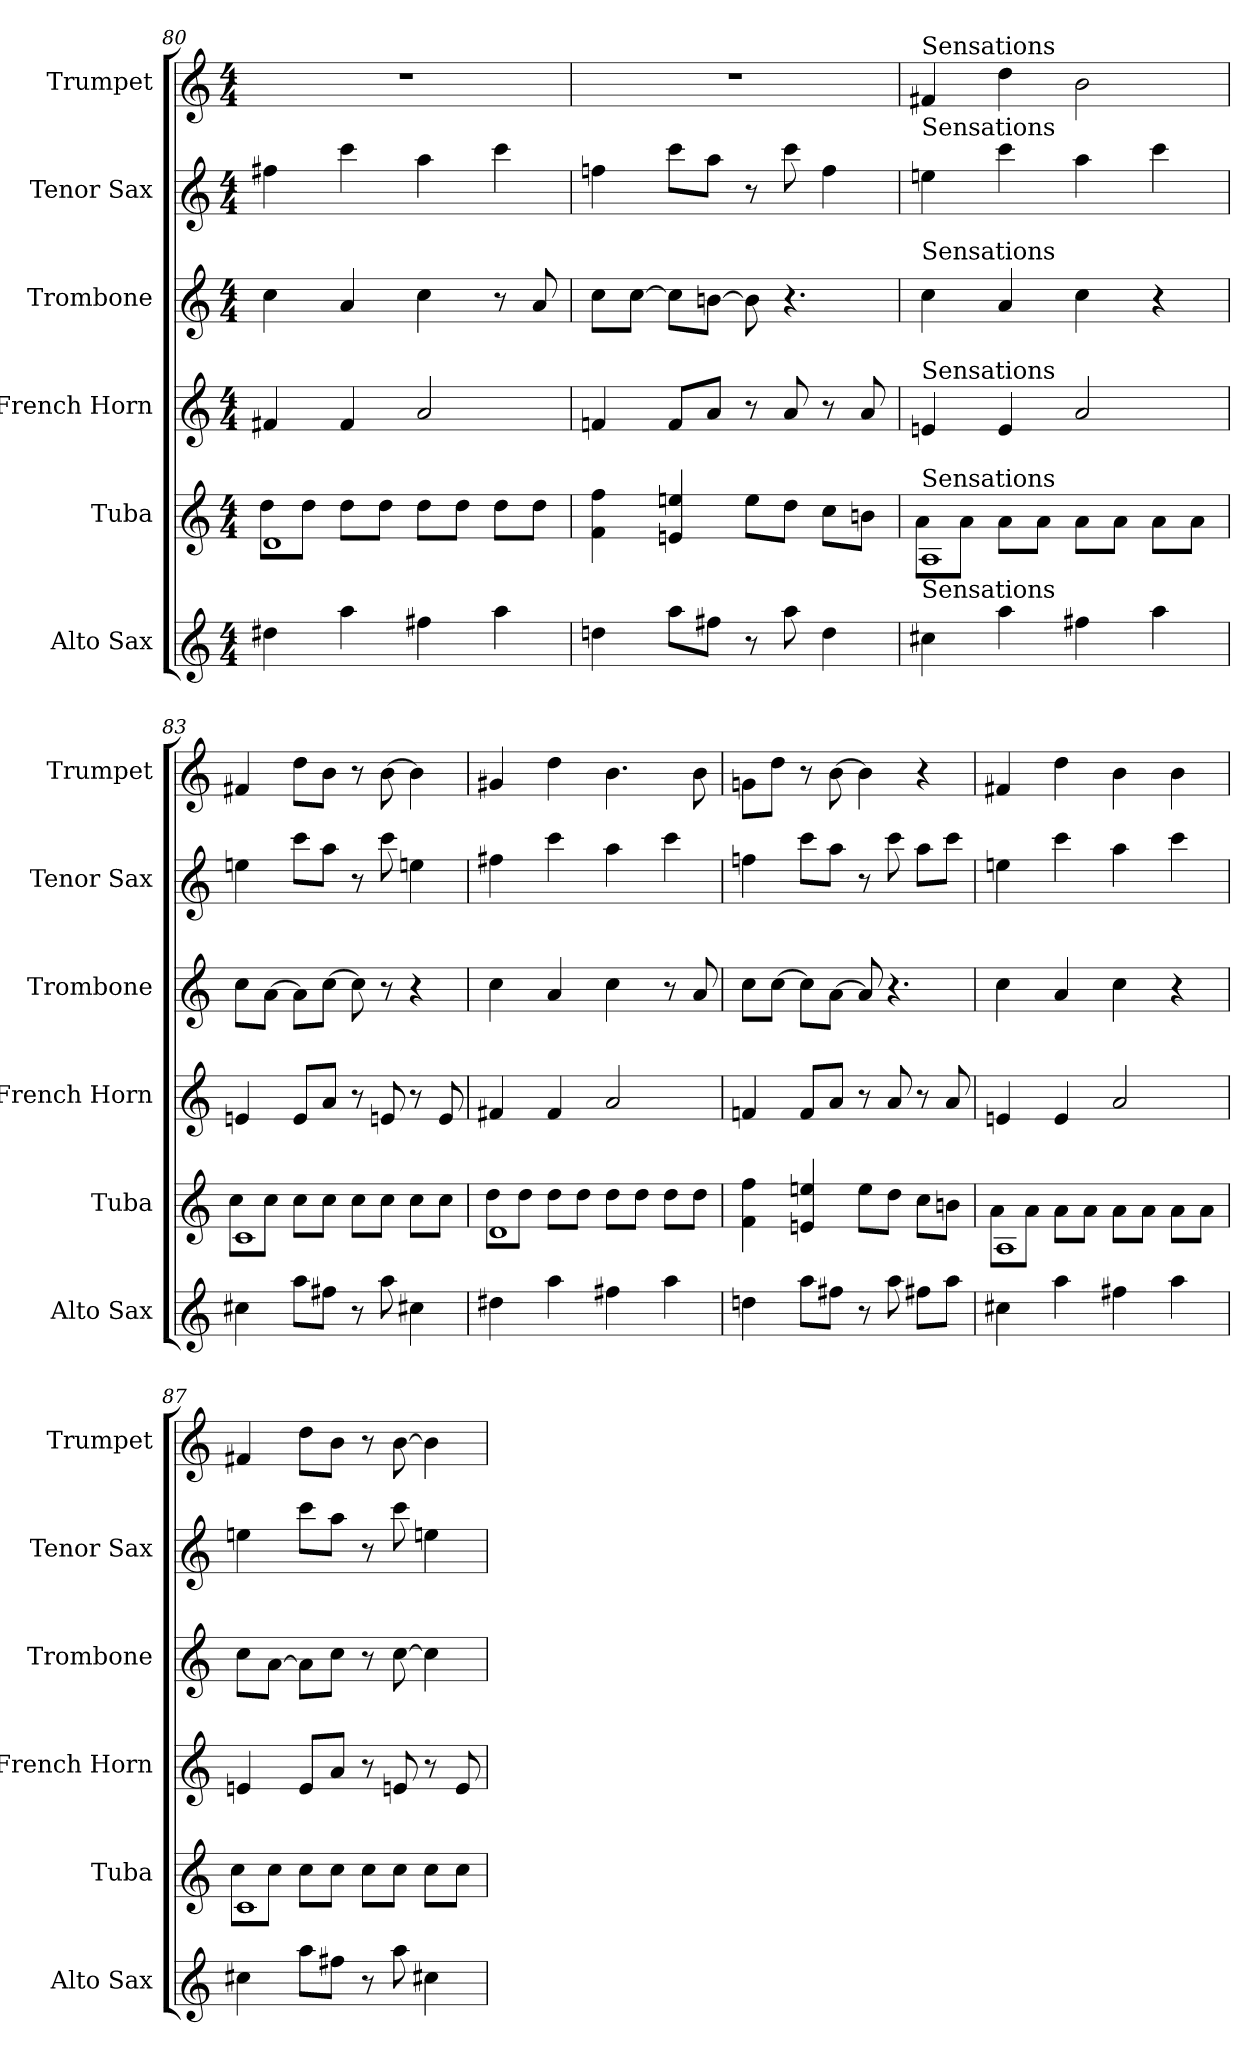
**kern	**kern	**kern	**kern	**kern	**kern
*part6	*part5	*part4	*part3	*part2	*part1
*staff6	*staff5	*staff4	*staff3	*staff2	*staff1
*I"Alto Sax	*I"Tuba	*I"French Horn	*I"Trombone	*I"Tenor Sax	*I"Trumpet
*I'Alto Sax	*I'Tuba	*I'French Horn	*I'Trombone	*I'Tenor Sax	*I'Trumpet
*clefG2	*clefG2	*clefG2	*clefG2	*clefG2	*clefG2
*ITrd5c9	*ITrd15c26	*ITrd8c14	*ITrd8c14	*ITrd8c14	*ITrd1c2
*M4/4	*M4/4	*M4/4	*M4/4	*M4/4	*M4/4
=80	=80	=80	=80	=80	=80
*	*^	*	*	*	*
4f#X	1DD	8DL	4F#X	4c	4f#X	1r
.	.	8DJ	.	.	.	.
4cc	.	8DL	4F#	4A	4cc	.
.	.	8DJ	.	.	.	.
4an	.	8DL	2A	4c	4a	.
.	.	8DJ	.	.	.	.
4cc	.	8DL	.	8r	4cc	.
.	.	8DJ	.	8A	.	.
*	*v	*v	*	*	*	*
=81	=81	=81	=81	=81	=81
4fn	4FF 4F	4Fn	8cL	4fn	1r
.	.	.	[8cJ	.	.
8ccL	4EEn 4En	8FL	8cL]	8ccL	.
8anJ	.	8AJ	[8BnJ	8aJ	.
8r	8EL	8r	8B]	8r	.
8cc	8DJ	8A	4.r	8cc	.
4f	8CL	8r	.	4f	.
.	8BBnJ	8A	.	.	.
=82	=82	=82	=82	=82	=82
*	*^	*	*	*	*
!	!	!	!	!	!	!LO:TX:a:t=Sensations
!	!	!	!	!	!LO:TX:a:t=Sensations	!
!	!	!	!	!LO:TX:a:t=Sensations	!	!
!	!	!	!LO:TX:a:t=Sensations	!	!	!
!	!LO:TX:a:t=Sensations	!	!	!	!	!
!LO:TX:a:t=Sensations	!	!	!	!	!	!
4en	1AAA	8AAL	4En	4c	4en	4en
.	.	8AAJ	.	.	.	.
4cc	.	8AAL	4E	4A	4cc	4cc
.	.	8AAJ	.	.	.	.
4an	.	8AAL	2A	4c	4a	2a
.	.	8AAJ	.	.	.	.
4cc	.	8AAL	.	4r	4cc	.
.	.	8AAJ	.	.	.	.
=83	=83	=83	=83	=83	=83	=83
4en	1CC	8CL	4En	8cL	4en	4en
.	.	8CJ	.	[8AJ	.	.
8ccL	.	8CL	8EL	8AL]	8ccL	8ccL
8anJ	.	8CJ	8AJ	[8cJ	8aJ	8aJ
8r	.	8CL	8r	8c]	8r	8r
8cc	.	8CJ	8En	8r	8cc	[8a
4en	.	8CL	8r	4r	4en	4a]
.	.	8CJ	8E	.	.	.
=84	=84	=84	=84	=84	=84	=84
4f#X	1DD	8DL	4F#X	4c	4f#X	4f#X
.	.	8DJ	.	.	.	.
4cc	.	8DL	4F#	4A	4cc	4cc
.	.	8DJ	.	.	.	.
4an	.	8DL	2A	4c	4a	4.a
.	.	8DJ	.	.	.	.
4cc	.	8DL	.	8r	4cc	.
.	.	8DJ	.	8A	.	8a
*	*v	*v	*	*	*	*
=85	=85	=85	=85	=85	=85
4fn	4FF 4F	4Fn	8cL	4fn	8fnL
.	.	.	[8cJ	.	8ccJ
8ccL	4EEn 4En	8FL	8cL]	8ccL	8r
8anJ	.	8AJ	[8AJ	8aJ	[8a
8r	8EL	8r	8A]	8r	4a]
8cc	8DJ	8A	4.r	8cc	.
8anL	8CL	8r	.	8aL	4r
8ccJ	8BBnJ	8A	.	8ccJ	.
=86	=86	=86	=86	=86	=86
*	*^	*	*	*	*
4en	1AAA	8AAL	4En	4c	4en	4en
.	.	8AAJ	.	.	.	.
4cc	.	8AAL	4E	4A	4cc	4cc
.	.	8AAJ	.	.	.	.
4an	.	8AAL	2A	4c	4a	4a
.	.	8AAJ	.	.	.	.
4cc	.	8AAL	.	4r	4cc	4a
.	.	8AAJ	.	.	.	.
=87	=87	=87	=87	=87	=87	=87
4en	1CC	8CL	4En	8cL	4en	4en
.	.	8CJ	.	[8AJ	.	.
8ccL	.	8CL	8EL	8AL]	8ccL	8ccL
8anJ	.	8CJ	8AJ	8cJ	8aJ	8aJ
8r	.	8CL	8r	8r	8r	8r
8cc	.	8CJ	8En	[8c	8cc	[8a
4en	.	8CL	8r	4c]	4en	4a]
.	.	8CJ	8E	.	.	.
*	*v	*v	*	*	*	*
=	=	=	=	=	=
*-	*-	*-	*-	*-	*-
